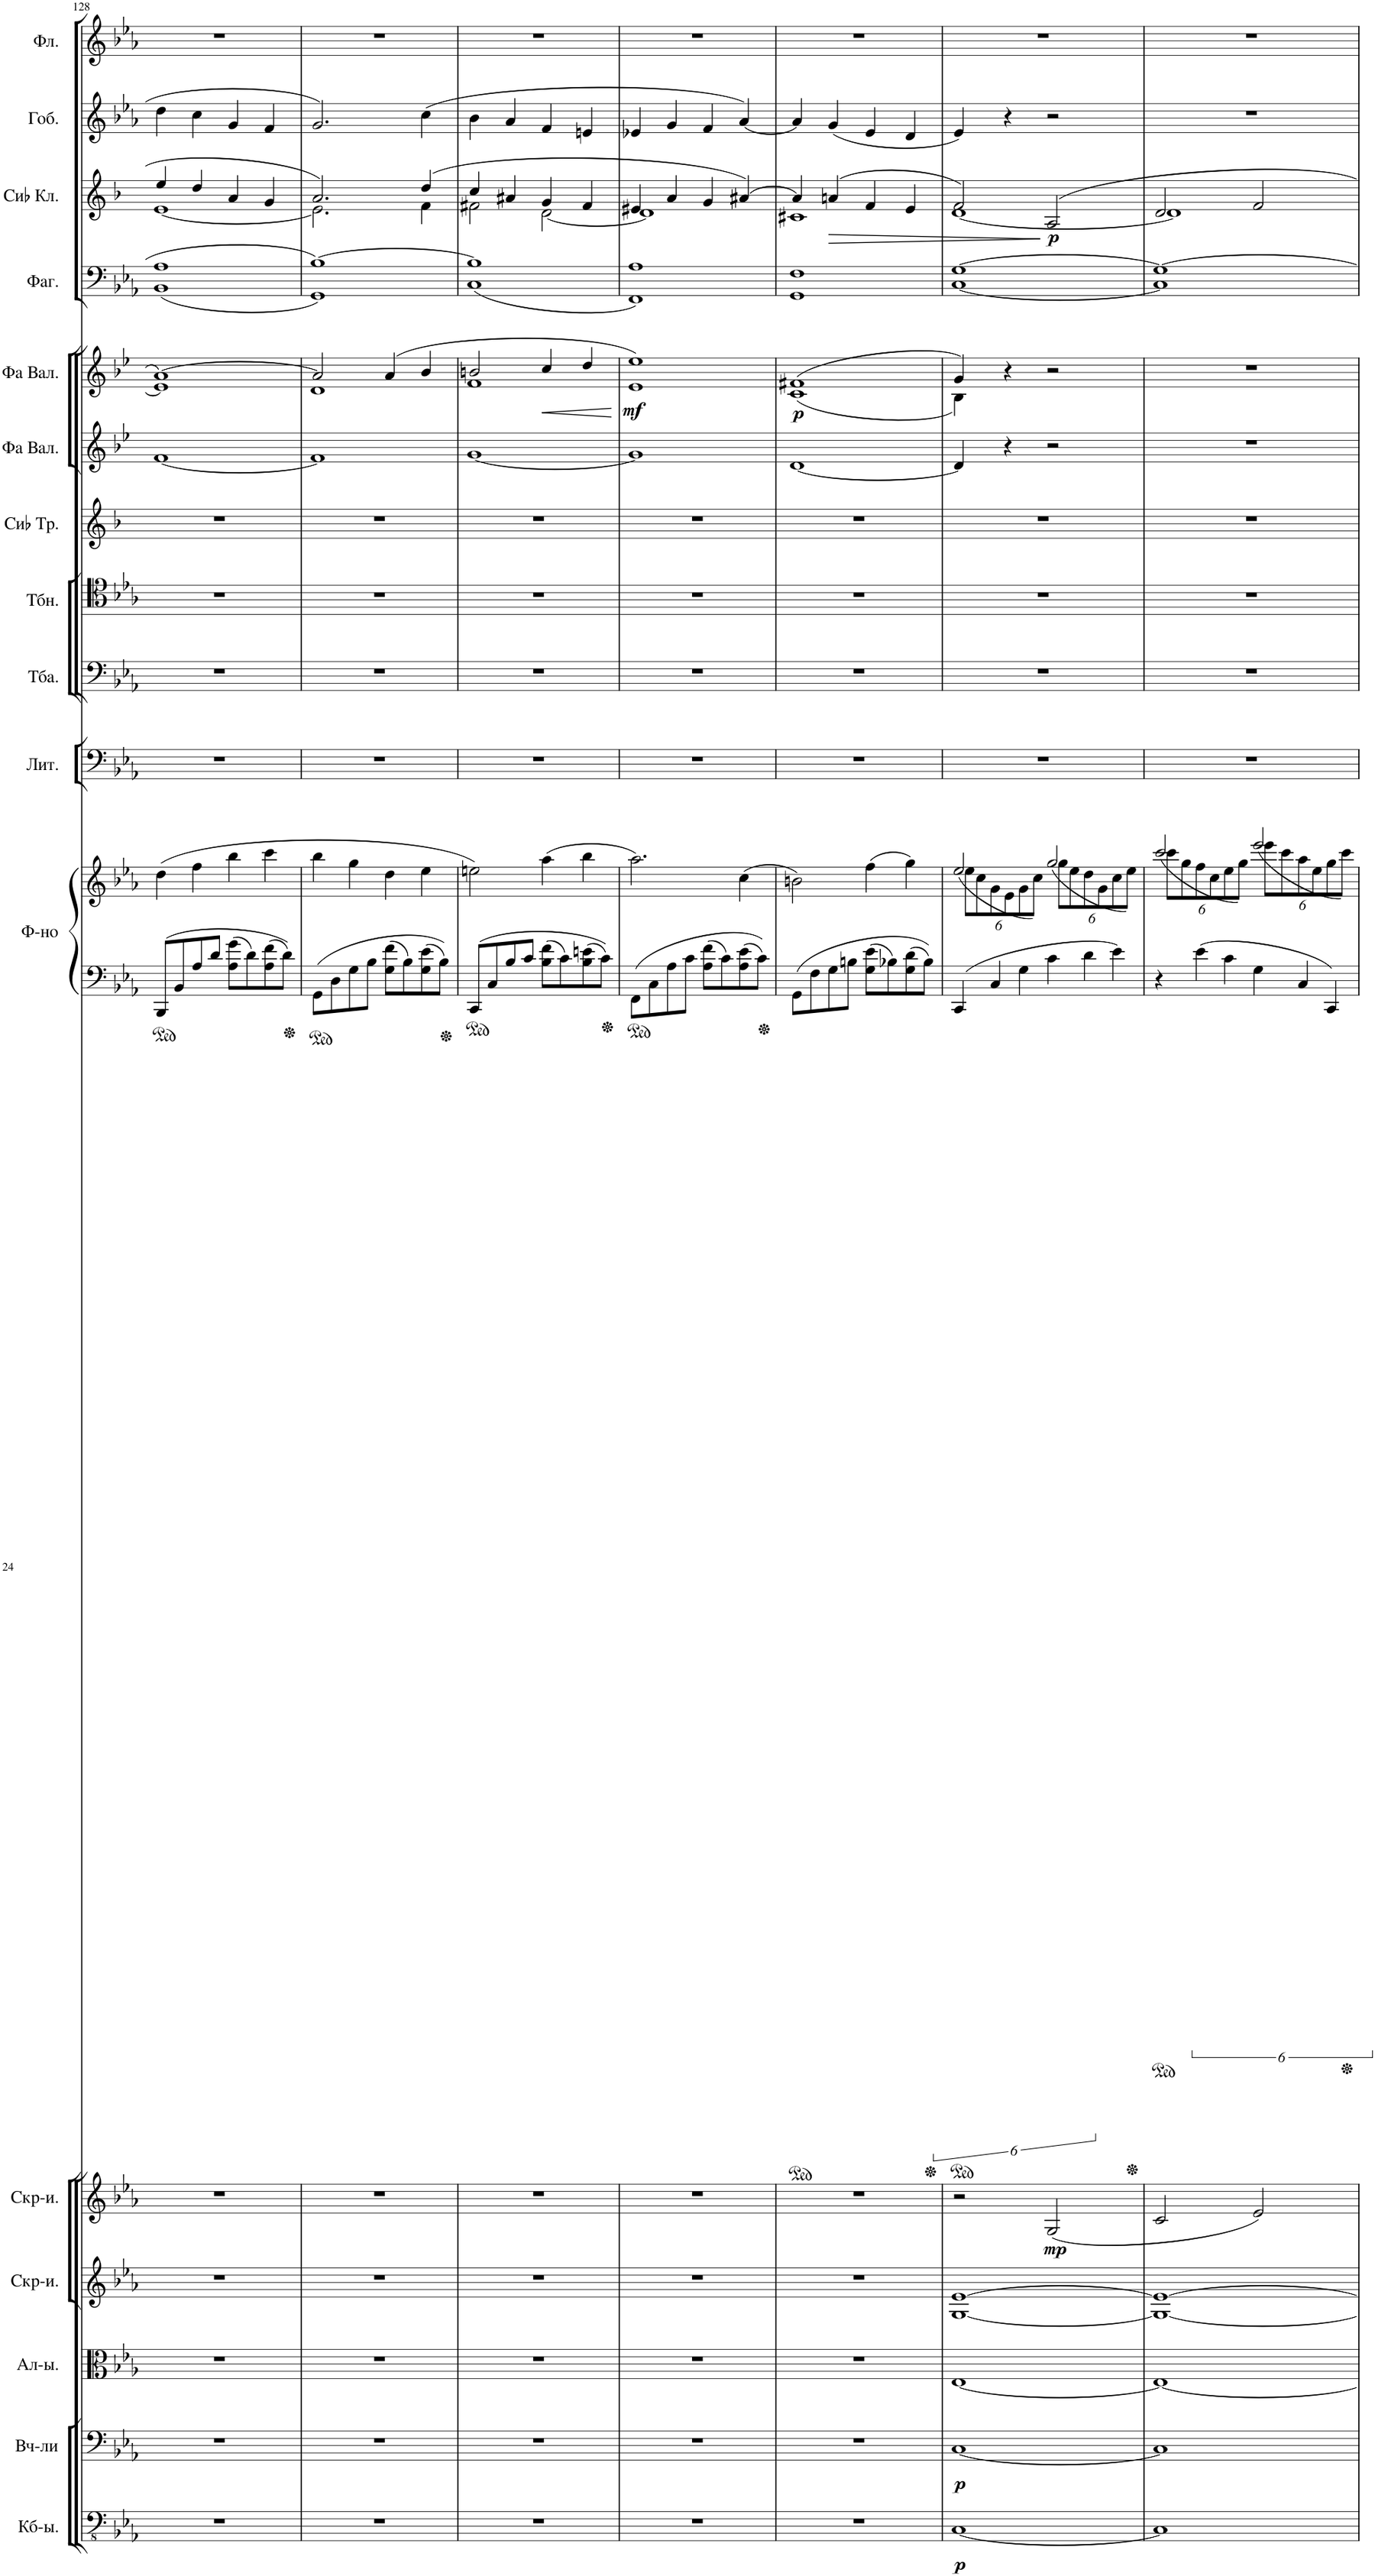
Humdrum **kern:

**kern	**dynam	**kern	**dynam	**kern	**kern	**kern	**dynam	**kern	**kern	**kern	**kern	**kern	**kern	**kern	**kern	**dynam	**kern	**kern	**dynam	**kern	**kern
*part16	*part16	*part15	*part15	*part14	*part13	*part12	*part12	*part11	*part11	*part10	*part9	*part8	*part7	*part6	*part5	*part5	*part4	*part3	*part3	*part2	*part1
*staff17	*staff17	*staff16	*staff16	*staff15	*staff14	*staff13	*staff13	*staff12	*staff11	*staff10	*staff9	*staff8	*staff7	*staff6	*staff5	*staff5	*staff4	*staff3	*staff3	*staff2	*staff1
*I"Контрабасы	*	*I"Виолончели	*	*I"Альты	*I"Скрипки	*I"Скрипки	*	*I"Рояль	*	*I"Литавры	*I"Туба	*I"Тромбон	*I"Сиb Труба	*I"Фа Валторна	*I"Фа Валторна	*	*I"Фагот	*I"Сиb Кларнет	*	*I"Гобой	*I"Флейта
*	*	*	*	*	*	*	*	*	*	*	*	*	*I'Сиb Тр.	*	*	*	*	*I'Сиb Кл.	*	*	*
!!LO:PB:g=z
*clefFv4	*	*clefF4	*	*clefC3	*clefG2	*clefG2	*	*clefF4	*clefG2	*clefF4	*clefF4	*clefC4	*clefG2	*clefG2	*clefG2	*	*clefF4	*clefG2	*	*clefG2	*clefG2
*	*	*	*	*	*	*	*	*	*	*	*	*	*Trd1c2	*Trd4c7	*Trd4c7	*	*	*Trd1c2	*	*	*
*k[b-e-a-]	*	*k[b-e-a-]	*	*k[b-e-a-]	*k[b-e-a-]	*k[b-e-a-]	*	*k[b-e-a-]	*k[b-e-a-]	*k[b-e-a-]	*k[b-e-a-]	*k[b-e-a-]	*k[b-]	*k[b-e-]	*k[b-e-]	*	*k[b-e-a-]	*k[b-]	*	*k[b-e-a-]	*k[b-e-a-]
*M2/2	*	*M2/2	*	*M2/2	*M2/2	*M2/2	*	*M2/2	*M2/2	*M2/2	*M2/2	*M2/2	*M2/2	*M2/2	*M2/2	*	*M2/2	*M2/2	*	*M2/2	*M2/2
*met(c|)	*	*met(c|)	*	*met(c|)	*met(c|)	*met(c|)	*	*met(c|)	*met(c|)	*met(c|)	*met(c|)	*met(c|)	*met(c|)	*met(c|)	*met(c|)	*	*met(c|)	*met(c|)	*	*met(c|)	*met(c|)
=128	=128	=128	=128	=128	=128	=128	=128	=128	=128	=128	=128	=128	=128	=128	=128	=128	=128	=128	=128	=128	=128
*	*	*	*	*	*	*	*	*	*	*	*	*	*	*	*^	*	*^	*^	*	*	*
1r	.	1r	.	1r	1r	1r	.	8BBB-/L	(4dd\	1r	1r	1r	1r	[1f	[1a	1e-]	.	1A-	(1BB-	4ee/	[1e	.	4dd\	1r
.	.	.	.	.	.	.	.	8BB-/	.	.	.	.	.	.	.	.	.	.	.	.	.	.	.	.
.	.	.	.	.	.	.	.	8A-/	4ff\	.	.	.	.	.	.	.	.	.	.	4dd/	.	.	4cc\	.
.	.	.	.	.	.	.	.	8d/J	.	.	.	.	.	.	.	.	.	.	.	.	.	.	.	.
.	.	.	.	.	.	.	.	8A-\ 8g\L	4bb-\	.	.	.	.	.	.	.	.	.	.	4a/	.	.	4g/	.
.	.	.	.	.	.	.	.	8d\	.	.	.	.	.	.	.	.	.	.	.	.	.	.	.	.
.	.	.	.	.	.	.	.	8A-\ 8f\	4ccc\	.	.	.	.	.	.	.	.	.	.	4g/	.	.	4f/	.
.	.	.	.	.	.	.	.	8d\J	.	.	.	.	.	.	.	.	.	.	.	.	.	.	.	.
=129	=129	=129	=129	=129	=129	=129	=129	=129	=129	=129	=129	=129	=129	=129	=129	=129	=129	=129	=129	=129	=129	=129	=129	=129
1r	.	1r	.	1r	1r	1r	.	8GG\L	4bb-\	1r	1r	1r	1r	1f]	2a/]	1d	.	[1B-	1GG)	2.a/	2.e\]	.	2.g/	1r
.	.	.	.	.	.	.	.	8D\	.	.	.	.	.	.	.	.	.	.	.	.	.	.	.	.
.	.	.	.	.	.	.	.	8G\	4gg\	.	.	.	.	.	.	.	.	.	.	.	.	.	.	.
.	.	.	.	.	.	.	.	8B-\J	.	.	.	.	.	.	.	.	.	.	.	.	.	.	.	.
.	.	.	.	.	.	.	.	8G\ 8f\L	4dd\	.	.	.	.	.	(4a/	.	.	.	.	.	.	.	.	.
.	.	.	.	.	.	.	.	8B-\	.	.	.	.	.	.	.	.	.	.	.	.	.	.	.	.
.	.	.	.	.	.	.	.	8G\ 8e-\	4ee-\	.	.	.	.	.	4b-/	.	.	.	.	(4dd/	4f\	.	(4cc\	.
.	.	.	.	.	.	.	.	8B-\J	.	.	.	.	.	.	.	.	.	.	.	.	.	.	.	.
=130	=130	=130	=130	=130	=130	=130	=130	=130	=130	=130	=130	=130	=130	=130	=130	=130	=130	=130	=130	=130	=130	=130	=130	=130
1r	.	1r	.	1r	1r	1r	.	8CC/L	2een\)	1r	1r	1r	1r	[1g	2bn/	1f	.	1B-]	(1C	4cc/	2f#X\	.	4b-\	1r
.	.	.	.	.	.	.	.	8C/	.	.	.	.	.	.	.	.	.	.	.	.	.	.	.	.
.	.	.	.	.	.	.	.	8B-/	.	.	.	.	.	.	.	.	.	.	.	4a#X/	.	.	4a-/	.
.	.	.	.	.	.	.	.	8c/J	.	.	.	.	.	.	.	.	.	.	.	.	.	.	.	.
!	!	!	!	!	!	!	!	!	!	!	!	!	!	!	!	!	!LO:HP:b	!	!	!	!	!	!	!
.	.	.	.	.	.	.	.	8B-\ 8f\L	(4aa-\	.	.	.	.	.	4cc/	.	<	.	.	4g/	[2d\	.	4f/	.
.	.	.	.	.	.	.	.	8c\	.	.	.	.	.	.	.	.	.	.	.	.	.	.	.	.
.	.	.	.	.	.	.	.	8B-\ 8en\	4bb-\	.	.	.	.	.	4dd/	.	.	.	.	4f#/	.	.	4en/	.
.	.	.	.	.	.	.	.	8c\J	.	.	.	.	.	.	.	.	.	.	.	.	.	.	.	.
*	*	*	*	*	*	*	*	*	*	*	*	*	*	*	*v	*v	*	*	*	*v	*v	*	*	*
*	*	*	*	*	*	*	*	*	*	*	*	*	*	*	*	*	*v	*v	*	*	*	*
.	.	.	.	.	.	.	.	.	.	.	.	.	.	.	.	[	.	.	.	.	.
=131	=131	=131	=131	=131	=131	=131	=131	=131	=131	=131	=131	=131	=131	=131	=131	=131	=131	=131	=131	=131	=131
*	*	*	*	*	*	*	*	*	*	*	*	*	*	*	*^	*	*^	*^	*	*	*
!	!	!	!	!	!	!	!	!	!	!	!	!	!	!	!	!	!LO:DY:b	!	!	!	!	!	!	!
1r	.	1r	.	1r	1r	1r	.	8FF\L	2.aa-\)	1r	1r	1r	1r	1g]	1ee-)	1e-	mf	1A-	1FF)	4e#X/	1d]	.	4e-X/	1r
.	.	.	.	.	.	.	.	8C\	.	.	.	.	.	.	.	.	.	.	.	.	.	.	.	.
.	.	.	.	.	.	.	.	8A-\	.	.	.	.	.	.	.	.	.	.	.	4a/	.	.	4g/	.
.	.	.	.	.	.	.	.	8c\J	.	.	.	.	.	.	.	.	.	.	.	.	.	.	.	.
.	.	.	.	.	.	.	.	8A-\ 8f\L	.	.	.	.	.	.	.	.	.	.	.	4g/	.	.	4f/	.
.	.	.	.	.	.	.	.	8c\	.	.	.	.	.	.	.	.	.	.	.	.	.	.	.	.
.	.	.	.	.	.	.	.	8A-\ 8e-\	(4cc\	.	.	.	.	.	.	.	.	.	.	[4a#X/)	.	.	[4a-/)	.
.	.	.	.	.	.	.	.	8c\J	.	.	.	.	.	.	.	.	.	.	.	.	.	.	.	.
=132	=132	=132	=132	=132	=132	=132	=132	=132	=132	=132	=132	=132	=132	=132	=132	=132	=132	=132	=132	=132	=132	=132	=132	=132
!	!	!	!	!	!	!	!	!	!	!	!	!	!	!	!	!	!LO:DY:b	!	!	!	!	!	!	!
1r	.	1r	.	1r	1r	1r	.	8GG\L	2bn\)	1r	1r	1r	1r	[1d	(1f#X	(1c	p	1F	1GG	4a#/]	1c#X	.	4a-/]	1r
.	.	.	.	.	.	.	.	8F\	.	.	.	.	.	.	.	.	.	.	.	.	.	.	.	.
!	!	!	!	!	!	!	!	!	!	!	!	!	!	!	!	!	!	!	!	!	!	!LO:HP:b	!	!
.	.	.	.	.	.	.	.	8G\	.	.	.	.	.	.	.	.	.	.	.	(4an/	.	>	(4g/	.
.	.	.	.	.	.	.	.	8Bn\J	.	.	.	.	.	.	.	.	.	.	.	.	.	.	.	.
.	.	.	.	.	.	.	.	8G\ 8e-\L	(4ff\	.	.	.	.	.	.	.	.	.	.	4f/	.	.	4e-/	.
.	.	.	.	.	.	.	.	8B-X\	.	.	.	.	.	.	.	.	.	.	.	.	.	.	.	.
.	.	.	.	.	.	.	.	8G\ 8d\	4gg\)	.	.	.	.	.	.	.	.	.	.	4e/	.	.	4d/	.
.	.	.	.	.	.	.	.	8B-\J	.	.	.	.	.	.	.	.	.	.	.	.	.	.	.	.
=133	=133	=133	=133	=133	=133	=133	=133	=133	=133	=133	=133	=133	=133	=133	=133	=133	=133	=133	=133	=133	=133	=133	=133	=133
*	*	*	*	*	*	*	*	*	*^	*	*	*	*	*	*	*	*	*	*	*	*	*	*	*
*	*	*	*	*	*	*	*	*	*	*Xbrackettup	*	*	*	*	*	*	*	*	*	*	*	*	*	*	*
!	!LO:DY:b	!	!LO:DY:b	!	!	!	!	!	!	!	!	!	!	!	!	!	!	!	!	!	!	!	!	!	!
[1CC	p	[1C	p	[1E-	[1G [1e-	2r	.	6CC/	(2ee-/	12ee-\L	1r	1r	1r	1r	4d/]	4g/)	4B-\)	.	[1G	[1C	2f/)	[1d	.	4e-/)	1r
.	.	.	.	.	.	.	.	.	.	12cc\	.	.	.	.	.	.	.	.	.	.	.	.	.	.	.
.	.	.	.	.	.	.	.	6C/	.	12g\	.	.	.	.	.	.	.	.	.	.	.	.	.	.	.
.	.	.	.	.	.	.	.	.	.	12e-\	.	.	.	.	4r	4r	2.ryy	.	.	.	.	.	.	4r	.
.	.	.	.	.	.	.	.	6G\	.	12g\	.	.	.	.	.	.	.	.	.	.	.	.	.	.	.
.	.	.	.	.	.	.	.	.	.	12cc\J)	.	.	.	.	.	.	.	.	.	.	.	.	.	.	.
!	!	!	!	!	!	!	!LO:DY:b	!	!	!	!	!	!	!	!	!	!	!	!	!	!	!	!LO:DY:n=1:b	!	!
.	.	.	.	.	.	(2G/	mp	6c\	(2gg/	12gg\L	.	.	.	.	2r	2r	.	.	.	.	2A/	.	] p	2r	.
.	.	.	.	.	.	.	.	.	.	12ee-\	.	.	.	.	.	.	.	.	.	.	.	.	.	.	.
.	.	.	.	.	.	.	.	6d\	.	12dd\	.	.	.	.	.	.	.	.	.	.	.	.	.	.	.
.	.	.	.	.	.	.	.	.	.	12g\	.	.	.	.	.	.	.	.	.	.	.	.	.	.	.
.	.	.	.	.	.	.	.	6e-\	.	12cc\	.	.	.	.	.	.	.	.	.	.	.	.	.	.	.
.	.	.	.	.	.	.	.	.	.	12ee-\J)	.	.	.	.	.	.	.	.	.	.	.	.	.	.	.
*	*	*	*	*	*	*	*	*	*	*	*	*	*	*	*	*v	*v	*	*	*	*	*	*	*	*
=134	=134	=134	=134	=134	=134	=134	=134	=134	=134	=134	=134	=134	=134	=134	=134	=134	=134	=134	=134	=134	=134	=134	=134	=134
1CC]	.	1C]	.	1E-_	1G_ 1e-_	2c/	.	6r	(2ccc/	12ccc\L	1r	1r	1r	1r	1r	1r	.	1G_	1C]	2d/	1d]	.	1r	1r
.	.	.	.	.	.	.	.	.	.	12gg\	.	.	.	.	.	.	.	.	.	.	.	.	.	.
.	.	.	.	.	.	.	.	6e-\	.	12ff\	.	.	.	.	.	.	.	.	.	.	.	.	.	.
.	.	.	.	.	.	.	.	.	.	12cc\	.	.	.	.	.	.	.	.	.	.	.	.	.	.
.	.	.	.	.	.	.	.	6c\	.	12ee-\	.	.	.	.	.	.	.	.	.	.	.	.	.	.
.	.	.	.	.	.	.	.	.	.	12gg\J)	.	.	.	.	.	.	.	.	.	.	.	.	.	.
.	.	.	.	.	.	2e-/)	.	6G\	(2eee-/	12eee-\L	.	.	.	.	.	.	.	.	.	2f/	.	.	.	.
.	.	.	.	.	.	.	.	.	.	12ccc\	.	.	.	.	.	.	.	.	.	.	.	.	.	.
.	.	.	.	.	.	.	.	6C/	.	12aa-\	.	.	.	.	.	.	.	.	.	.	.	.	.	.
.	.	.	.	.	.	.	.	.	.	12ee-\	.	.	.	.	.	.	.	.	.	.	.	.	.	.
.	.	.	.	.	.	.	.	6CC/	.	12gg\	.	.	.	.	.	.	.	.	.	.	.	.	.	.
.	.	.	.	.	.	.	.	.	.	12ccc\J)	.	.	.	.	.	.	.	.	.	.	.	.	.	.
*	*	*	*	*	*	*	*	*	*	*	*	*	*	*	*	*	*	*v	*v	*	*	*	*	*
*	*	*	*	*	*	*	*	*	*v	*v	*	*	*	*	*	*	*	*	*v	*v	*	*	*
=	=	=	=	=	=	=	=	=	=	=	=	=	=	=	=	=	=	=	=	=	=
*-	*-	*-	*-	*-	*-	*-	*-	*-	*-	*-	*-	*-	*-	*-	*-	*-	*-	*-	*-	*-	*-
